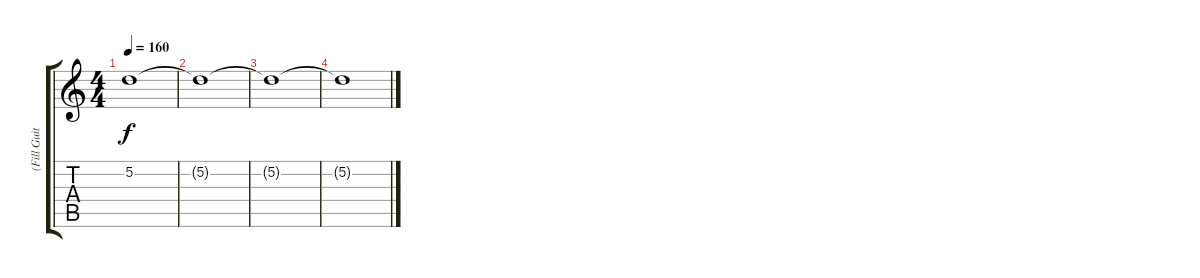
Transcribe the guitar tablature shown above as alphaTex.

\track ("(Fill Guitar)" "(Fill Guit") {instrument distortionguitar}
\staff {score tabs}
\tuning (D4 A3 F3 C3 G2 C2) {hide}
\ts (4 4)
\tempo 160
\clef g2
\ks c
5.2.1{dy f} |
5.2{t}.1 |
5.2{t}.1 |
5.2{t}.1
